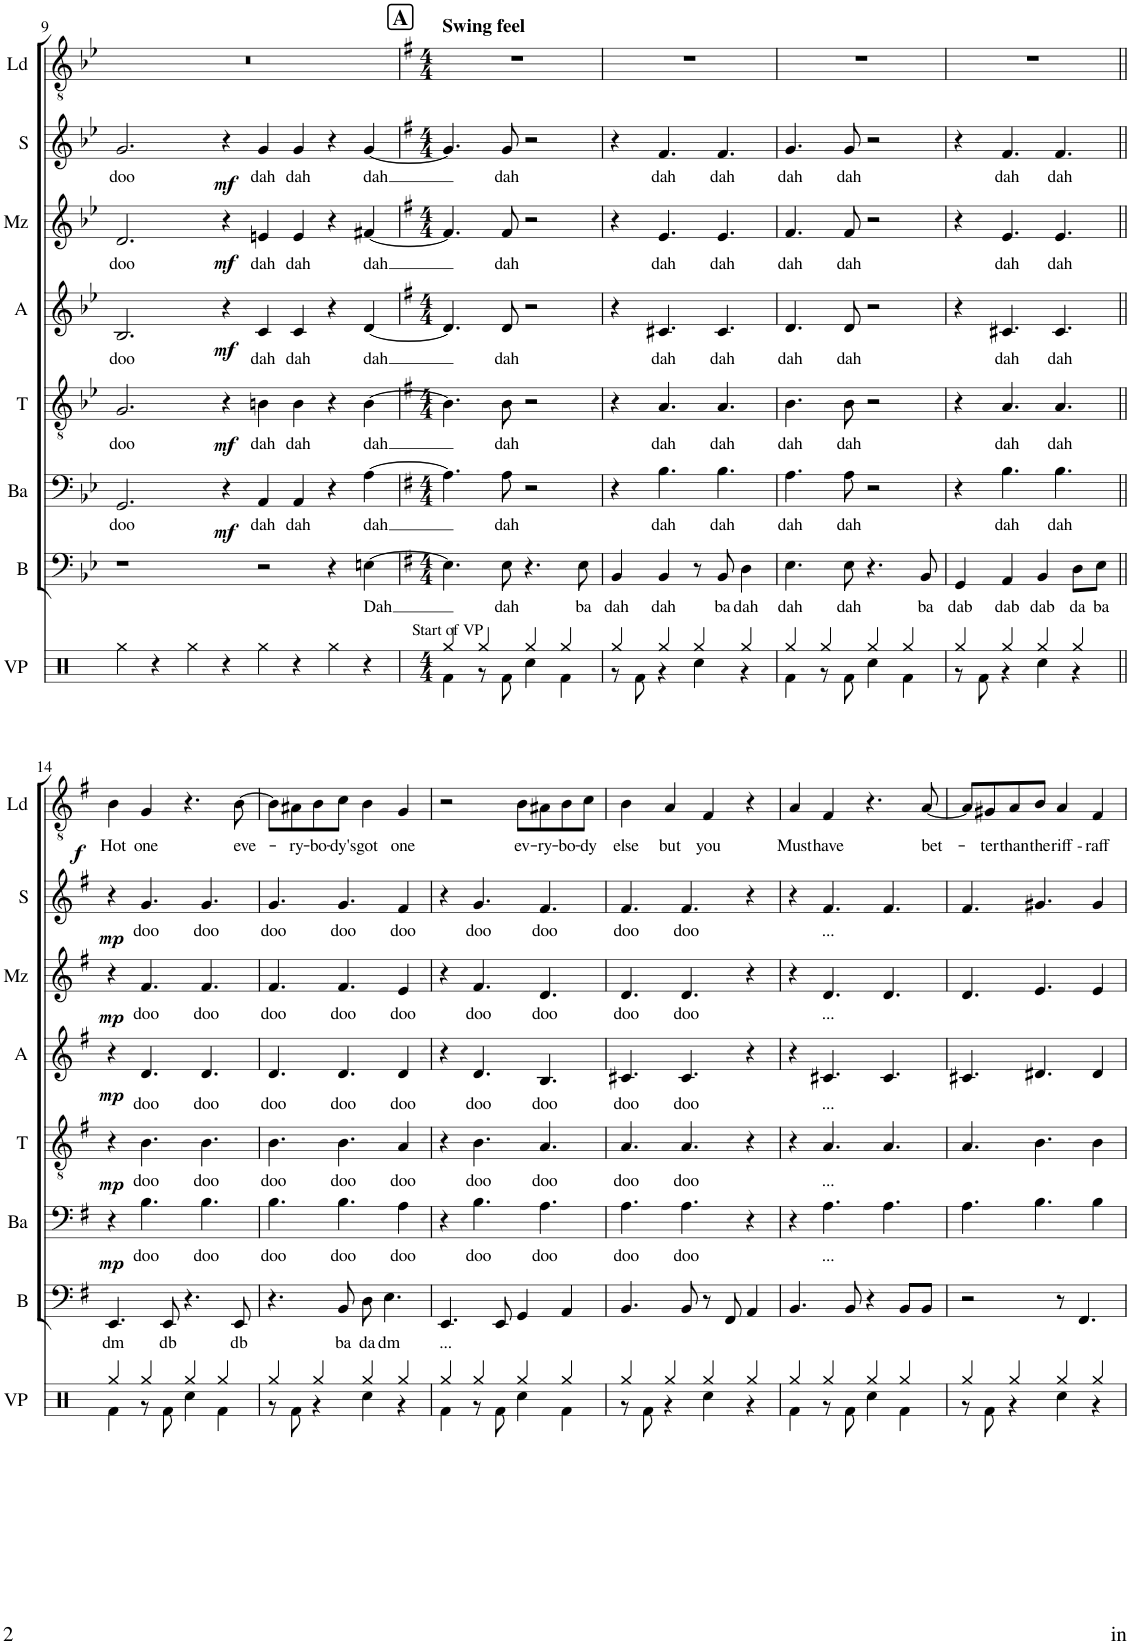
**kern	**kern	**text	**kern	**text	**dynam	**kern	**text	**dynam	**kern	**text	**dynam	**kern	**text	**dynam	**kern	**text	**dynam	**kern	**text	**dynam
*part8	*part7	*part7	*part6	*part6	*part6	*part5	*part5	*part5	*part4	*part4	*part4	*part3	*part3	*part3	*part2	*part2	*part2	*part1	*part1	*part1
*staff8	*staff7	*staff7	*staff6	*staff6	*staff6	*staff5	*staff5	*staff5	*staff4	*staff4	*staff4	*staff3	*staff3	*staff3	*staff2	*staff2	*staff2	*staff1	*staff1	*staff1
*I"Vocal Percussion	*I"Bass	*	*I"Baritone	*	*	*I"Tenor	*	*	*I"Alto	*	*	*I"Mezzo	*	*	*I"Soprano	*	*	*I"Lead	*	*
*I'VP	*I'B	*	*I'Ba	*	*	*I'T	*	*	*I'A	*	*	*I'Mz	*	*	*I'S	*	*	*I'Ld	*	*
!!LO:PB:g=z
*clefX	*clefF4	*	*clefF4	*	*	*clefGv2	*	*	*clefG2	*	*	*clefG2	*	*	*clefG2	*	*	*clefGv2	*	*
*k[]	*k[b-e-]	*	*k[b-e-]	*	*	*k[b-e-]	*	*	*k[b-e-]	*	*	*k[b-e-]	*	*	*k[b-e-]	*	*	*k[b-e-]	*	*
*M4/2	*M4/2	*	*M4/2	*	*	*M4/2	*	*	*M4/2	*	*	*M4/2	*	*	*M4/2	*	*	*M4/2	*	*
=9	=9	=9	=9	=9	=9	=9	=9	=9	=9	=9	=9	=9	=9	=9	=9	=9	=9	=9	=9	=9
!	!	!	!	!LO:LY:b	!	!	!LO:LY:b	!	!	!LO:LY:b	!	!	!LO:LY:b	!	!	!LO:LY:b	!	!	!	!
4Rgg\	1r	.	2.GG/	doo	.	2.G/	doo	.	2.B-/	doo	.	2.d/	doo	.	2.g/	doo	.	0r	.	.
4r	.	.	.	.	.	.	.	.	.	.	.	.	.	.	.	.	.	.	.	.
4Rgg\	.	.	.	.	.	.	.	.	.	.	.	.	.	.	.	.	.	.	.	.
!	!	!	!	!	!LO:DY:b	!	!	!LO:DY:b	!	!	!LO:DY:b	!	!	!LO:DY:b	!	!	!LO:DY:b	!	!	!
4r	.	.	4r	.	mf	4r	.	mf	4r	.	mf	4r	.	mf	4r	.	mf	.	.	.
!	!	!	!	!LO:LY:b	!	!	!LO:LY:b	!	!	!LO:LY:b	!	!	!LO:LY:b	!	!	!LO:LY:b	!	!	!	!
4Rgg\	2r	.	4AA/	dah	.	4Bn\	dah	.	4c/	dah	.	4en/	dah	.	4g/	dah	.	.	.	.
!	!	!	!	!LO:LY:b	!	!	!LO:LY:b	!	!	!LO:LY:b	!	!	!LO:LY:b	!	!	!LO:LY:b	!	!	!	!
4r	.	.	4AA/	dah	.	4B\	dah	.	4c/	dah	.	4e/	dah	.	4g/	dah	.	.	.	.
4Rgg\	4r	.	4r	.	.	4r	.	.	4r	.	.	4r	.	.	4r	.	.	.	.	.
!	!	!LO:LY:b	!	!LO:LY:b	!	!	!LO:LY:b	!	!	!LO:LY:b	!	!	!LO:LY:b	!	!	!LO:LY:b	!	!	!	!
4r	[4En\	Dah	[4A\	dah	.	[4B\	dah	.	[4d/	dah	.	[4f#X/	dah	.	[4g/	dah	.	.	.	.
!!LO:REH:place=s1:a:B:cj:fs=14:t=A
=10	=10	=10	=10	=10	=10	=10	=10	=10	=10	=10	=10	=10	=10	=10	=10	=10	=10	=10	=10	=10
*	*k[f#]	*	*k[f#]	*	*	*k[f#]	*	*	*k[f#]	*	*	*k[f#]	*	*	*k[f#]	*	*	*k[f#]	*	*
*M4/4	*M4/4	*	*M4/4	*	*	*M4/4	*	*	*M4/4	*	*	*M4/4	*	*	*M4/4	*	*	*M4/4	*	*
*^	*	*	*	*	*	*	*	*	*	*	*	*	*	*	*	*	*	*	*	*
!	!	!	!	!	!	!	!	!	!	!	!	!	!	!	!	!	!	!	!LO:TX:a:B:t=Swing feel	!	!
!LO:TX:a:t=Start of VP	!	!	!	!	!	!	!	!	!	!	!	!	!	!	!	!	!	!	!	!	!
4Rgg/	4Rf\	4.E\]	.	4.A\]	.	.	4.B\]	.	.	4.d/]	.	.	4.f#/]	.	.	4.g/]	.	.	1r	.	.
4Rgg/	8r	.	.	.	.	.	.	.	.	.	.	.	.	.	.	.	.	.	.	.	.
!	!	!	!LO:LY:b	!	!LO:LY:b	!	!	!LO:LY:b	!	!	!LO:LY:b	!	!	!LO:LY:b	!	!	!LO:LY:b	!	!	!	!
.	8Rf\	8E\	dah	8A\	dah	.	8B\	dah	.	8d/	dah	.	8f#/	dah	.	8g/	dah	.	.	.	.
4Rgg/	4Rcc\	4.r	.	2r	.	.	2r	.	.	2r	.	.	2r	.	.	2r	.	.	.	.	.
4Rgg/	4Rf\	.	.	.	.	.	.	.	.	.	.	.	.	.	.	.	.	.	.	.	.
!	!	!	!LO:LY:b	!	!	!	!	!	!	!	!	!	!	!	!	!	!	!	!	!	!
.	.	8E\	ba	.	.	.	.	.	.	.	.	.	.	.	.	.	.	.	.	.	.
=11	=11	=11	=11	=11	=11	=11	=11	=11	=11	=11	=11	=11	=11	=11	=11	=11	=11	=11	=11	=11	=11
!	!	!	!LO:LY:b	!	!	!	!	!	!	!	!	!	!	!	!	!	!	!	!	!	!
4Rgg/	8r	4BB/	dah	4r	.	.	4r	.	.	4r	.	.	4r	.	.	4r	.	.	1r	.	.
.	8Rf\	.	.	.	.	.	.	.	.	.	.	.	.	.	.	.	.	.	.	.	.
!	!	!	!LO:LY:b	!	!LO:LY:b	!	!	!LO:LY:b	!	!	!LO:LY:b	!	!	!LO:LY:b	!	!	!LO:LY:b	!	!	!	!
4Rgg/	4r	4BB/	dah	4.B\	dah	.	4.A/	dah	.	4.c#X/	dah	.	4.e/	dah	.	4.f#/	dah	.	.	.	.
4Rgg/	4Rcc\	8r	.	.	.	.	.	.	.	.	.	.	.	.	.	.	.	.	.	.	.
!	!	!	!LO:LY:b	!	!LO:LY:b	!	!	!LO:LY:b	!	!	!LO:LY:b	!	!	!LO:LY:b	!	!	!LO:LY:b	!	!	!	!
.	.	8BB/	ba	4.B\	dah	.	4.A/	dah	.	4.c#/	dah	.	4.e/	dah	.	4.f#/	dah	.	.	.	.
!	!	!	!LO:LY:b	!	!	!	!	!	!	!	!	!	!	!	!	!	!	!	!	!	!
4Rgg/	4r	4D\	dah	.	.	.	.	.	.	.	.	.	.	.	.	.	.	.	.	.	.
=12	=12	=12	=12	=12	=12	=12	=12	=12	=12	=12	=12	=12	=12	=12	=12	=12	=12	=12	=12	=12	=12
!	!	!	!LO:LY:b	!	!LO:LY:b	!	!	!LO:LY:b	!	!	!LO:LY:b	!	!	!LO:LY:b	!	!	!LO:LY:b	!	!	!	!
4Rgg/	4Rf\	4.E\	dah	4.A\	dah	.	4.B\	dah	.	4.d/	dah	.	4.f#/	dah	.	4.g/	dah	.	1r	.	.
4Rgg/	8r	.	.	.	.	.	.	.	.	.	.	.	.	.	.	.	.	.	.	.	.
!	!	!	!LO:LY:b	!	!LO:LY:b	!	!	!LO:LY:b	!	!	!LO:LY:b	!	!	!LO:LY:b	!	!	!LO:LY:b	!	!	!	!
.	8Rf\	8E\	dah	8A\	dah	.	8B\	dah	.	8d/	dah	.	8f#/	dah	.	8g/	dah	.	.	.	.
4Rgg/	4Rcc\	4.r	.	2r	.	.	2r	.	.	2r	.	.	2r	.	.	2r	.	.	.	.	.
4Rgg/	4Rf\	.	.	.	.	.	.	.	.	.	.	.	.	.	.	.	.	.	.	.	.
!	!	!	!LO:LY:b	!	!	!	!	!	!	!	!	!	!	!	!	!	!	!	!	!	!
.	.	8BB/	ba	.	.	.	.	.	.	.	.	.	.	.	.	.	.	.	.	.	.
=13	=13	=13	=13	=13	=13	=13	=13	=13	=13	=13	=13	=13	=13	=13	=13	=13	=13	=13	=13	=13	=13
!	!	!	!LO:LY:b	!	!	!	!	!	!	!	!	!	!	!	!	!	!	!	!	!	!
4Rgg/	8r	4GG/	dab	4r	.	.	4r	.	.	4r	.	.	4r	.	.	4r	.	.	1r	.	.
.	8Rf\	.	.	.	.	.	.	.	.	.	.	.	.	.	.	.	.	.	.	.	.
!	!	!	!LO:LY:b	!	!LO:LY:b	!	!	!LO:LY:b	!	!	!LO:LY:b	!	!	!LO:LY:b	!	!	!LO:LY:b	!	!	!	!
4Rgg/	4r	4AA/	dab	4.B\	dah	.	4.A/	dah	.	4.c#X/	dah	.	4.e/	dah	.	4.f#/	dah	.	.	.	.
!	!	!	!LO:LY:b	!	!	!	!	!	!	!	!	!	!	!	!	!	!	!	!	!	!
4Rgg/	4Rcc\	4BB/	dab	.	.	.	.	.	.	.	.	.	.	.	.	.	.	.	.	.	.
!	!	!	!	!	!LO:LY:b	!	!	!LO:LY:b	!	!	!LO:LY:b	!	!	!LO:LY:b	!	!	!LO:LY:b	!	!	!	!
.	.	.	.	4.B\	dah	.	4.A/	dah	.	4.c#/	dah	.	4.e/	dah	.	4.f#/	dah	.	.	.	.
!	!	!	!LO:LY:b	!	!	!	!	!	!	!	!	!	!	!	!	!	!	!	!	!	!
4Rgg/	4r	8D\L	da	.	.	.	.	.	.	.	.	.	.	.	.	.	.	.	.	.	.
!	!	!	!LO:LY:b	!	!	!	!	!	!	!	!	!	!	!	!	!	!	!	!	!	!
.	.	8E\J	ba	.	.	.	.	.	.	.	.	.	.	.	.	.	.	.	.	.	.
!!LO:LB:g=z
=14||	=14||	=14||	=14||	=14||	=14||	=14||	=14||	=14||	=14||	=14||	=14||	=14||	=14||	=14||	=14||	=14||	=14||	=14||	=14||	=14||	=14||
!	!	!	!LO:LY:b	!	!	!LO:DY:b	!	!	!LO:DY:b	!	!	!LO:DY:b	!	!	!LO:DY:b	!	!	!LO:DY:b	!	!LO:LY:b	!LO:DY:b
4Rgg/	4Rf\	4.EE/	dm	4r	.	mp	4r	.	mp	4r	.	mp	4r	.	mp	4r	.	mp	4B\	Hot	f
!	!	!	!	!	!LO:LY:b	!	!	!LO:LY:b	!	!	!LO:LY:b	!	!	!LO:LY:b	!	!	!LO:LY:b	!	!	!LO:LY:b	!
4Rgg/	8r	.	.	4.B\	doo	.	4.B\	doo	.	4.d/	doo	.	4.f#/	doo	.	4.g/	doo	.	4G/	one	.
!	!	!	!LO:LY:b	!	!	!	!	!	!	!	!	!	!	!	!	!	!	!	!	!	!
.	8Rf\	8EE/	db	.	.	.	.	.	.	.	.	.	.	.	.	.	.	.	.	.	.
4Rgg/	4Rcc\	4.r	.	.	.	.	.	.	.	.	.	.	.	.	.	.	.	.	4.r	.	.
!	!	!	!	!	!LO:LY:b	!	!	!LO:LY:b	!	!	!LO:LY:b	!	!	!LO:LY:b	!	!	!LO:LY:b	!	!	!	!
.	.	.	.	4.B\	doo	.	4.B\	doo	.	4.d/	doo	.	4.f#/	doo	.	4.g/	doo	.	.	.	.
4Rgg/	4Rf\	.	.	.	.	.	.	.	.	.	.	.	.	.	.	.	.	.	.	.	.
!	!	!	!LO:LY:b	!	!	!	!	!	!	!	!	!	!	!	!	!	!	!	!	!LO:LY:b	!
.	.	8EE/	db	.	.	.	.	.	.	.	.	.	.	.	.	.	.	.	[8B\	eve-	.
=15	=15	=15	=15	=15	=15	=15	=15	=15	=15	=15	=15	=15	=15	=15	=15	=15	=15	=15	=15	=15	=15
!	!	!	!	!	!LO:LY:b	!	!	!LO:LY:b	!	!	!LO:LY:b	!	!	!LO:LY:b	!	!	!LO:LY:b	!	!	!	!
4Rgg/	8r	4.r	.	4.B\	doo	.	4.B\	doo	.	4.d/	doo	.	4.f#/	doo	.	4.g/	doo	.	8B\L]	.	.
!	!	!	!	!	!	!	!	!	!	!	!	!	!	!	!	!	!	!	!	!LO:LY:b	!
.	8Rf\	.	.	.	.	.	.	.	.	.	.	.	.	.	.	.	.	.	8A#X\	-ry-	.
!	!	!	!	!	!	!	!	!	!	!	!	!	!	!	!	!	!	!	!	!LO:LY:b	!
4Rgg/	4r	.	.	.	.	.	.	.	.	.	.	.	.	.	.	.	.	.	8B\	-bo-	.
!	!	!	!LO:LY:b	!	!LO:LY:b	!	!	!LO:LY:b	!	!	!LO:LY:b	!	!	!LO:LY:b	!	!	!LO:LY:b	!	!	!LO:LY:b	!
.	.	8BB/	ba	4.B\	doo	.	4.B\	doo	.	4.d/	doo	.	4.f#/	doo	.	4.g/	doo	.	8c\J	-dy's	.
!	!	!	!LO:LY:b	!	!	!	!	!	!	!	!	!	!	!	!	!	!	!	!	!LO:LY:b	!
4Rgg/	4Rcc\	8D\	da	.	.	.	.	.	.	.	.	.	.	.	.	.	.	.	4B\	got	.
!	!	!	!LO:LY:b	!	!	!	!	!	!	!	!	!	!	!	!	!	!	!	!	!	!
.	.	4.E\	dm	.	.	.	.	.	.	.	.	.	.	.	.	.	.	.	.	.	.
!	!	!	!	!	!LO:LY:b	!	!	!LO:LY:b	!	!	!LO:LY:b	!	!	!LO:LY:b	!	!	!LO:LY:b	!	!	!LO:LY:b	!
4Rgg/	4r	.	.	4A\	doo	.	4A/	doo	.	4d/	doo	.	4e/	doo	.	4f#/	doo	.	4G/	one	.
=16	=16	=16	=16	=16	=16	=16	=16	=16	=16	=16	=16	=16	=16	=16	=16	=16	=16	=16	=16	=16	=16
!	!	!	!LO:LY:b	!	!	!	!	!	!	!	!	!	!	!	!	!	!	!	!	!	!
4Rgg/	4Rf\	4.EE/	...	4r	.	.	4r	.	.	4r	.	.	4r	.	.	4r	.	.	2r	.	.
!	!	!	!	!	!LO:LY:b	!	!	!LO:LY:b	!	!	!LO:LY:b	!	!	!LO:LY:b	!	!	!LO:LY:b	!	!	!	!
4Rgg/	8r	.	.	4.B\	doo	.	4.B\	doo	.	4.d/	doo	.	4.f#/	doo	.	4.g/	doo	.	.	.	.
.	8Rf\	8EE/	.	.	.	.	.	.	.	.	.	.	.	.	.	.	.	.	.	.	.
!	!	!	!	!	!	!	!	!	!	!	!	!	!	!	!	!	!	!	!	!LO:LY:b	!
4Rgg/	4Rcc\	4GG/	.	.	.	.	.	.	.	.	.	.	.	.	.	.	.	.	8B\L	ev-	.
!	!	!	!	!	!LO:LY:b	!	!	!LO:LY:b	!	!	!LO:LY:b	!	!	!LO:LY:b	!	!	!LO:LY:b	!	!	!LO:LY:b	!
.	.	.	.	4.A\	doo	.	4.A/	doo	.	4.B/	doo	.	4.d/	doo	.	4.f#/	doo	.	8A#X\	-ry-	.
!	!	!	!	!	!	!	!	!	!	!	!	!	!	!	!	!	!	!	!	!LO:LY:b	!
4Rgg/	4Rf\	4AA/	.	.	.	.	.	.	.	.	.	.	.	.	.	.	.	.	8B\	-bo-	.
!	!	!	!	!	!	!	!	!	!	!	!	!	!	!	!	!	!	!	!	!LO:LY:b	!
.	.	.	.	.	.	.	.	.	.	.	.	.	.	.	.	.	.	.	8c\J	-dy	.
=17	=17	=17	=17	=17	=17	=17	=17	=17	=17	=17	=17	=17	=17	=17	=17	=17	=17	=17	=17	=17	=17
!	!	!	!	!	!LO:LY:b	!	!	!LO:LY:b	!	!	!LO:LY:b	!	!	!LO:LY:b	!	!	!LO:LY:b	!	!	!LO:LY:b	!
4Rgg/	8r	4.BB/	.	4.A\	doo	.	4.A/	doo	.	4.c#X/	doo	.	4.d/	doo	.	4.f#/	doo	.	4B\	else	.
.	8Rf\	.	.	.	.	.	.	.	.	.	.	.	.	.	.	.	.	.	.	.	.
!	!	!	!	!	!	!	!	!	!	!	!	!	!	!	!	!	!	!	!	!LO:LY:b	!
4Rgg/	4r	.	.	.	.	.	.	.	.	.	.	.	.	.	.	.	.	.	4A/	but	.
!	!	!	!	!	!LO:LY:b	!	!	!LO:LY:b	!	!	!LO:LY:b	!	!	!LO:LY:b	!	!	!LO:LY:b	!	!	!	!
.	.	8BB/	.	4.A\	doo	.	4.A/	doo	.	4.c#/	doo	.	4.d/	doo	.	4.f#/	doo	.	.	.	.
!	!	!	!	!	!	!	!	!	!	!	!	!	!	!	!	!	!	!	!	!LO:LY:b	!
4Rgg/	4Rcc\	8r	.	.	.	.	.	.	.	.	.	.	.	.	.	.	.	.	4F#/	you	.
.	.	8FF#/	.	.	.	.	.	.	.	.	.	.	.	.	.	.	.	.	.	.	.
4Rgg/	4r	4AA/	.	4r	.	.	4r	.	.	4r	.	.	4r	.	.	4r	.	.	4r	.	.
=18	=18	=18	=18	=18	=18	=18	=18	=18	=18	=18	=18	=18	=18	=18	=18	=18	=18	=18	=18	=18	=18
!	!	!	!	!	!	!	!	!	!	!	!	!	!	!	!	!	!	!	!	!LO:LY:b	!
4Rgg/	4Rf\	4.BB/	.	4r	.	.	4r	.	.	4r	.	.	4r	.	.	4r	.	.	4A/	Must	.
!	!	!	!	!	!LO:LY:b	!	!	!LO:LY:b	!	!	!LO:LY:b	!	!	!LO:LY:b	!	!	!LO:LY:b	!	!	!LO:LY:b	!
4Rgg/	8r	.	.	4.A\	...	.	4.A/	...	.	4.c#X/	...	.	4.d/	...	.	4.f#/	...	.	4F#/	have	.
.	8Rf\	8BB/	.	.	.	.	.	.	.	.	.	.	.	.	.	.	.	.	.	.	.
4Rgg/	4Rcc\	4r	.	.	.	.	.	.	.	.	.	.	.	.	.	.	.	.	4.r	.	.
.	.	.	.	4.A\	.	.	4.A/	.	.	4.c#/	.	.	4.d/	.	.	4.f#/	.	.	.	.	.
4Rgg/	4Rf\	8BB/L	.	.	.	.	.	.	.	.	.	.	.	.	.	.	.	.	.	.	.
!	!	!	!	!	!	!	!	!	!	!	!	!	!	!	!	!	!	!	!	!LO:LY:b	!
.	.	8BB/J	.	.	.	.	.	.	.	.	.	.	.	.	.	.	.	.	[8A/	bet-	.
=19	=19	=19	=19	=19	=19	=19	=19	=19	=19	=19	=19	=19	=19	=19	=19	=19	=19	=19	=19	=19	=19
4Rgg/	8r	2r	.	4.A\	.	.	4.A/	.	.	4.c#X/	.	.	4.d/	.	.	4.f#/	.	.	8A/L]	.	.
!	!	!	!	!	!	!	!	!	!	!	!	!	!	!	!	!	!	!	!	!LO:LY:b	!
.	8Rf\	.	.	.	.	.	.	.	.	.	.	.	.	.	.	.	.	.	8G#X/	-ter	.
!	!	!	!	!	!	!	!	!	!	!	!	!	!	!	!	!	!	!	!	!LO:LY:b	!
4Rgg/	4r	.	.	.	.	.	.	.	.	.	.	.	.	.	.	.	.	.	8A/	than	.
!	!	!	!	!	!	!	!	!	!	!	!	!	!	!	!	!	!	!	!	!LO:LY:b	!
.	.	.	.	4.B\	.	.	4.B\	.	.	4.d#X/	.	.	4.e/	.	.	4.g#X/	.	.	8B/J	the	.
!	!	!	!	!	!	!	!	!	!	!	!	!	!	!	!	!	!	!	!	!LO:LY:b	!
4Rgg/	4Rcc\	8r	.	.	.	.	.	.	.	.	.	.	.	.	.	.	.	.	4A/	riff -	.
.	.	4.FF#/	.	.	.	.	.	.	.	.	.	.	.	.	.	.	.	.	.	.	.
!	!	!	!	!	!	!	!	!	!	!	!	!	!	!	!	!	!	!	!	!LO:LY:b	!
4Rgg/	4r	.	.	4B\	.	.	4B\	.	.	4d#/	.	.	4e/	.	.	4g#/	.	.	4F#/	raff	.
*v	*v	*	*	*	*	*	*	*	*	*	*	*	*	*	*	*	*	*	*	*	*
=	=	=	=	=	=	=	=	=	=	=	=	=	=	=	=	=	=	=	=	=
*-	*-	*-	*-	*-	*-	*-	*-	*-	*-	*-	*-	*-	*-	*-	*-	*-	*-	*-	*-	*-
